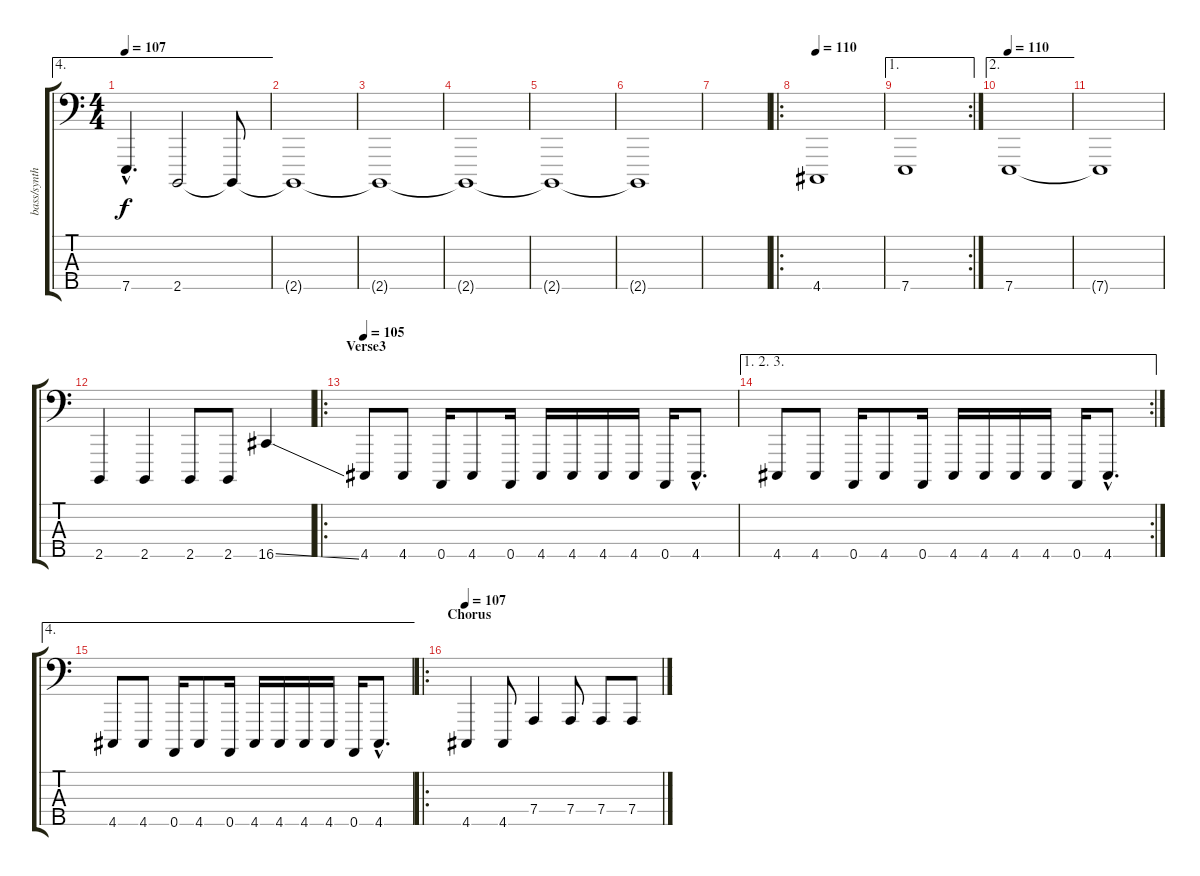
\track ("bass/synth" "bass/synth") {instrument lead8bassandlead}
\staff {score tabs}
\tuning (F2 C2 G1 D1 A0) {hide}
\ae 4
\ts (4 4)
\tempo 107
\clef f4
\ks c
7.5{hac}.4{d dy f} 2.5.2 2.5{t}.8 |
2.5{t}.1 |
2.5{t}.1 |
2.5{t}.1 |
2.5{t}.1 |
2.5{t}.1 |
|
\ro
\tempo 110
4.5.1 |
\ae 1
\rc 2
7.5.1 |
\ae 2
\tempo 110
7.5.1 |
7.5{t}.1 |
2.5.4 2.5.4 2.5.8 2.5.8 16.5{ss}.4 |
\ro
\section ("" "Verse3")
\tempo 105
4.5.8 4.5.8 0.5.16 4.5.8 0.5.16 4.5.16 4.5.16 4.5.16 4.5.16 0.5.16 4.5{hac}.8{d} |
\ae (1 2 3)
\rc 2
4.5.8 4.5.8 0.5.16 4.5.8 0.5.16 4.5.16 4.5.16 4.5.16 4.5.16 0.5.16 4.5{hac}.8{d} |
\ae 4
4.5.8 4.5.8 0.5.16 4.5.8 0.5.16 4.5.16 4.5.16 4.5.16 4.5.16 0.5.16 4.5{hac}.8{d} |
\ro
\section ("" "Chorus")
\tempo 107
4.5.4 4.5.8 7.4.4 7.4.8 7.4.8 7.4.8
